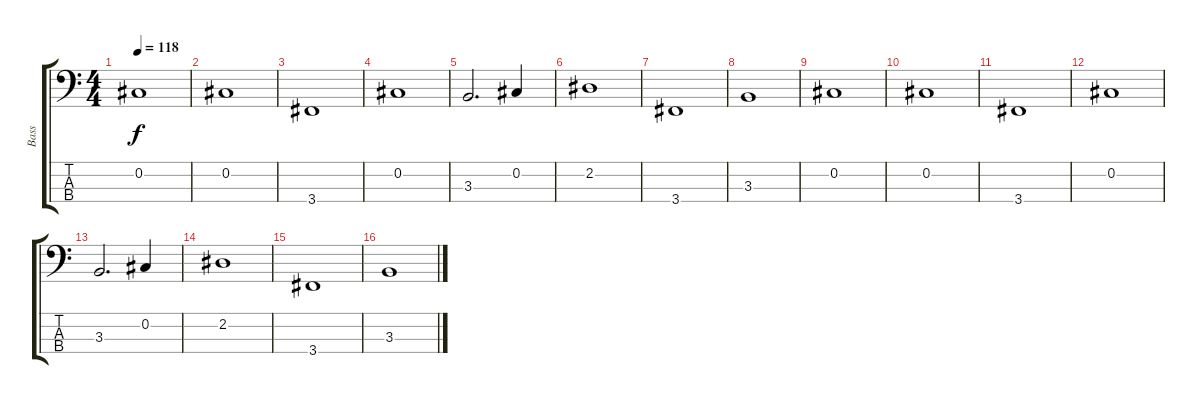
\track ("Bass" "Bass") {instrument electricbassfinger}
\staff {score tabs}
\tuning (Gb2 Db2 Ab1 Eb1) {hide}
\ts (4 4)
\tempo 118
\clef f4
\ks c
0.2.1{dy f volume 9} |
0.2.1{volume 8} |
3.4.1{volume 8} |
0.2.1{volume 8} |
3.3.2{d volume 8} 0.2.4{volume 8} |
2.2.1{volume 7} |
3.4.1{volume 7} |
3.3.1{volume 7} |
0.2.1{volume 7} |
0.2.1{volume 6} |
3.4.1{volume 6} |
0.2.1{volume 6} |
3.3.2{d volume 6} 0.2.4{volume 6} |
2.2.1{volume 5} |
3.4.1{volume 5} |
3.3.1{volume 5}
